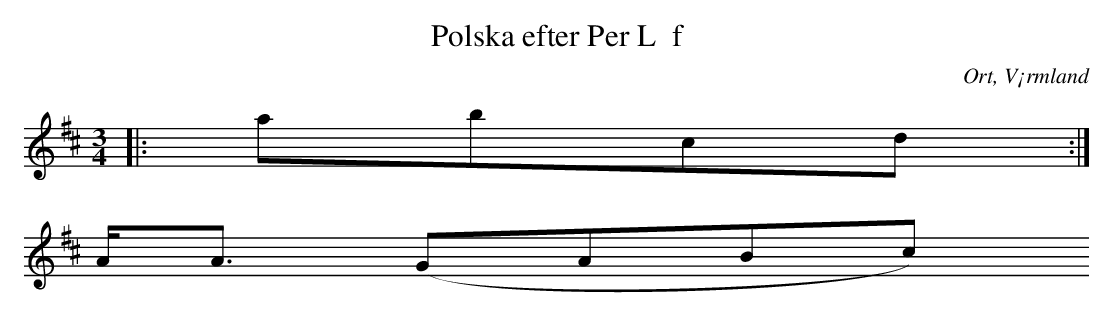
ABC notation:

X:1
T:Polska efter Per L  f
O:Ort, V¡rmland
M:3/4
L:1/8
K:D
|: abcd :|
A<A (GABc)
